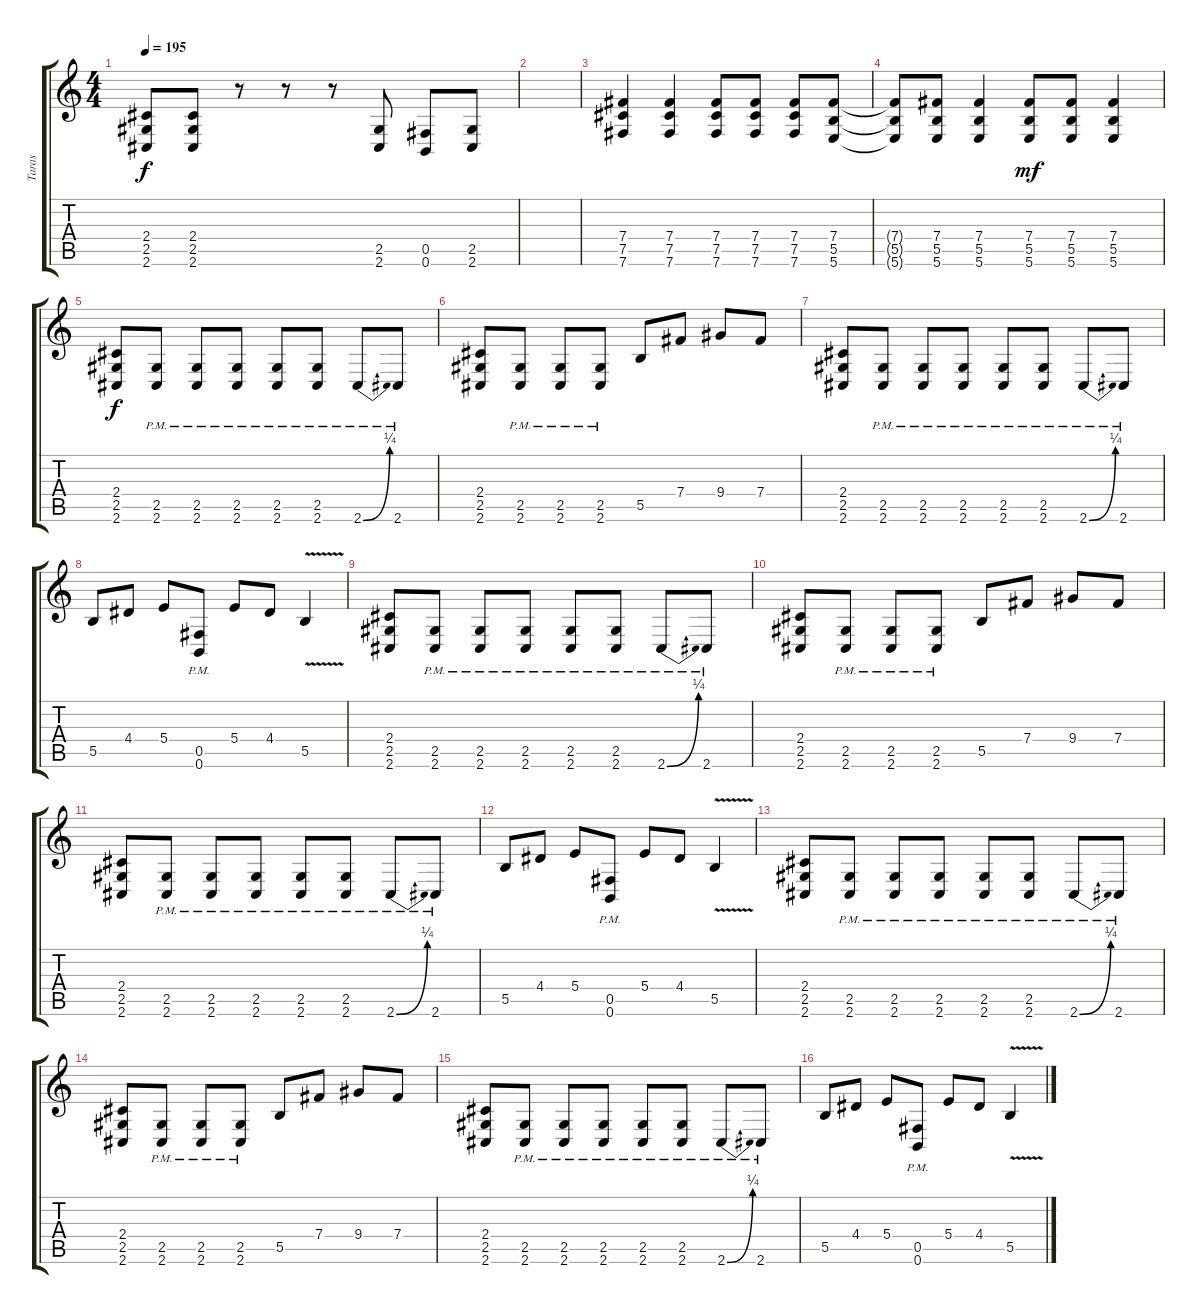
\track ("Taras" "Taras") {instrument distortionguitar}
\staff {score tabs}
\tuning (Db4 Ab3 E3 B2 Gb2 B1) {hide}
\ts (4 4)
\tempo 195
\clef g2
\ks c
(2.4 2.5 2.6).8{dy f} (2.4 2.5 2.6).8 r.8 r.8 r.8 (2.5 2.6).8 (0.5 0.6).8 (2.5 2.6).8 |
|
(7.4 7.5 7.6).4 (7.4 7.5 7.6).4 (7.4 7.5 7.6).8 (7.4 7.5 7.6).8 (7.4 7.5 7.6).8 (7.4 5.5 5.6).8 |
(7.4{t} 5.5{t} 5.6{t}).8 (7.4 5.5 5.6).8 (7.4 5.5 5.6).4 (7.4 5.5 5.6).8{dy mf} (7.4 5.5 5.6).8 (7.4 5.5 5.6).4 |
(2.4 2.5 2.6).8{dy f} (2.5{pm} 2.6{pm}).8 (2.5{pm} 2.6{pm}).8 (2.5{pm} 2.6{pm}).8 (2.5 2.6{pm}).8 (2.5 2.6{pm}).8 2.6{be (bend 0 0 60 1) pm}.8 2.6{pm}.8 |
(2.4 2.5 2.6).8 (2.5{pm} 2.6{pm}).8 (2.5{pm} 2.6{pm}).8 (2.5{pm} 2.6{pm}).8 5.5.8 7.4.8 9.4.8 7.4.8 |
(2.4 2.5 2.6).8 (2.5{pm} 2.6{pm}).8 (2.5{pm} 2.6{pm}).8 (2.5{pm} 2.6{pm}).8 (2.5 2.6{pm}).8 (2.5 2.6{pm}).8 2.6{be (bend 0 0 60 1) pm}.8 2.6{pm}.8 |
5.5.8 4.4.8 5.4.8 (0.5{pm} 0.6{pm}).8 5.4.8 4.4.8 5.5{v}.4 |
(2.4 2.5 2.6).8 (2.5{pm} 2.6{pm}).8 (2.5{pm} 2.6{pm}).8 (2.5{pm} 2.6{pm}).8 (2.5 2.6{pm}).8 (2.5 2.6{pm}).8 2.6{be (bend 0 0 60 1) pm}.8 2.6{pm}.8 |
(2.4 2.5 2.6).8 (2.5{pm} 2.6{pm}).8 (2.5{pm} 2.6{pm}).8 (2.5{pm} 2.6{pm}).8 5.5.8 7.4.8 9.4.8 7.4.8 |
(2.4 2.5 2.6).8 (2.5{pm} 2.6{pm}).8 (2.5{pm} 2.6{pm}).8 (2.5{pm} 2.6{pm}).8 (2.5 2.6{pm}).8 (2.5 2.6{pm}).8 2.6{be (bend 0 0 60 1) pm}.8 2.6{pm}.8 |
5.5.8 4.4.8 5.4.8 (0.5{pm} 0.6{pm}).8 5.4.8 4.4.8 5.5{v}.4 |
(2.4 2.5 2.6).8 (2.5{pm} 2.6{pm}).8 (2.5{pm} 2.6{pm}).8 (2.5{pm} 2.6{pm}).8 (2.5 2.6{pm}).8 (2.5 2.6{pm}).8 2.6{be (bend 0 0 60 1) pm}.8 2.6{pm}.8 |
(2.4 2.5 2.6).8 (2.5{pm} 2.6{pm}).8 (2.5{pm} 2.6{pm}).8 (2.5{pm} 2.6{pm}).8 5.5.8 7.4.8 9.4.8 7.4.8 |
(2.4 2.5 2.6).8 (2.5{pm} 2.6{pm}).8 (2.5{pm} 2.6{pm}).8 (2.5{pm} 2.6{pm}).8 (2.5 2.6{pm}).8 (2.5 2.6{pm}).8 2.6{be (bend 0 0 60 1) pm}.8 2.6{pm}.8 |
5.5.8 4.4.8 5.4.8 (0.5{pm} 0.6{pm}).8 5.4.8 4.4.8 5.5{v}.4
